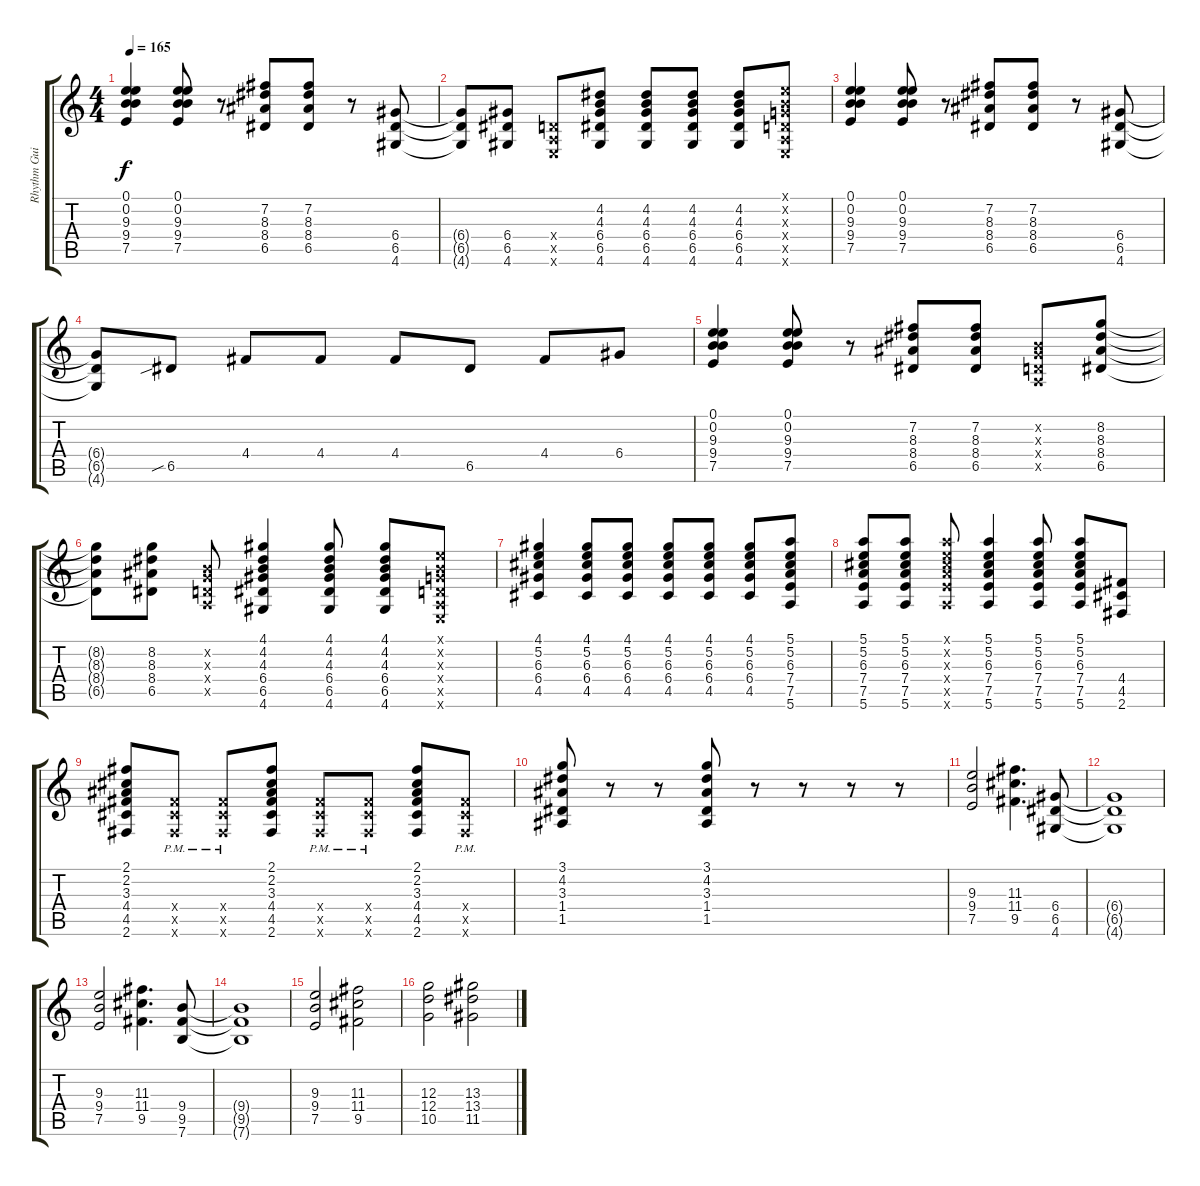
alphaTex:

\track ("Rhythm Guitar" "Rhythm Gui") {instrument distortionguitar}
\staff {score tabs}
\tuning (E4 B3 G3 D3 A2 E2) {hide}
\ts (4 4)
\tempo 165
\clef g2
\ks c
(0.1 0.2 9.3 9.4 7.5).4{dy f} (0.1 0.2 9.3 9.4 7.5).8 r.8 (7.2 8.3 8.4 6.5).8 (7.2 8.3 8.4 6.5).8 r.8 (6.4 6.5 4.6).8 |
(6.4{t} 6.5{t} 4.6{t}).8 (6.4 6.5 4.6).8 (0.4{x} 0.5{x} 0.6{x}).8 (4.2 4.3 6.4 6.5 4.6).8 (4.2 4.3 6.4 6.5 4.6).8 (4.2 4.3 6.4 6.5 4.6).8 (4.2 4.3 6.4 6.5 4.6).8 (0.1{x} 0.2{x} 0.3{x} 0.4{x} 0.5{x} 0.6{x}).8 |
(0.1 0.2 9.3 9.4 7.5).4 (0.1 0.2 9.3 9.4 7.5).8 r.8 (7.2 8.3 8.4 6.5).8 (7.2 8.3 8.4 6.5).8 r.8 (6.4 6.5 4.6).8 |
(6.4{t} 6.5{t} 4.6{t}).8 6.5{sib}.8 4.4.8 4.4.8 4.4.8 6.5.8 4.4.8 6.4.8 |
(0.1 0.2 9.3 9.4 7.5).4 (0.1 0.2 9.3 9.4 7.5).8 r.8 (7.2 8.3 8.4 6.5).8 (7.2 8.3 8.4 6.5).8 (0.2{x} 0.3{x} 0.4{x} 0.5{x}).8 (8.2 8.3 8.4 6.5).8 |
(8.2{t} 8.3{t} 8.4{t} 6.5{t}).8 (8.2 8.3 8.4 6.5).8 (0.2{x} 0.3{x} 0.4{x} 0.5{x}).8 (4.1 4.2 4.3 6.4 6.5 4.6).4 (4.1 4.2 4.3 6.4 6.5 4.6).8 (4.1 4.2 4.3 6.4 6.5 4.6).8 (0.1{x} 0.2{x} 0.3{x} 0.4{x} 0.5{x} 0.6{x}).8 |
(4.1 5.2 6.3 6.4 4.5).4 (4.1 5.2 6.3 6.4 4.5).8 (4.1 5.2 6.3 6.4 4.5).8 (4.1 5.2 6.3 6.4 4.5).8 (4.1 5.2 6.3 6.4 4.5).8 (4.1 5.2 6.3 6.4 4.5).8 (5.1 5.2 6.3 7.4 7.5 5.6).8 |
(5.1 5.2 6.3 7.4 7.5 5.6).8 (5.1 5.2 6.3 7.4 7.5 5.6).8 (5.1{x} 5.2{x} 6.3{x} 7.4{x} 7.5{x} 5.6{x}).8 (5.1 5.2 6.3 7.4 7.5 5.6).4 (5.1 5.2 6.3 7.4 7.5 5.6).8 (5.1 5.2 6.3 7.4 7.5 5.6).8 (4.4 4.5 2.6).8 |
(2.1 2.2 3.3 4.4 4.5 2.6).8 (4.4{pm x} 4.5{pm x} 2.6{pm x}).8 (4.4{pm x} 4.5{pm x} 2.6{pm x}).8 (2.1 2.2 3.3 4.4 4.5 2.6).8 (4.4{pm x} 4.5{pm x} 2.6{pm x}).8 (4.4{pm x} 4.5{pm x} 2.6{pm x}).8 (2.1 2.2 3.3 4.4 4.5 2.6).8 (4.4{pm x} 4.5{pm x} 2.6{pm x}).8 |
(3.1 4.2 3.3 1.4 1.5).8 r.8 r.8 (3.1 4.2 3.3 1.4 1.5).8 r.8 r.8 r.8 r.8 |
(9.3 9.4 7.5).2 (11.3 11.4 9.5).4{d} (6.4 6.5 4.6).8 |
(6.4{t} 6.5{t} 4.6{t}).1 |
(9.3 9.4 7.5).2 (11.3 11.4 9.5).4{d} (9.4 9.5 7.6).8 |
(9.4{t} 9.5{t} 7.6{t}).1 |
(9.3 9.4 7.5).2 (11.3 11.4 9.5).2 |
(12.3 12.4 10.5).2 (13.3 13.4 11.5).2
